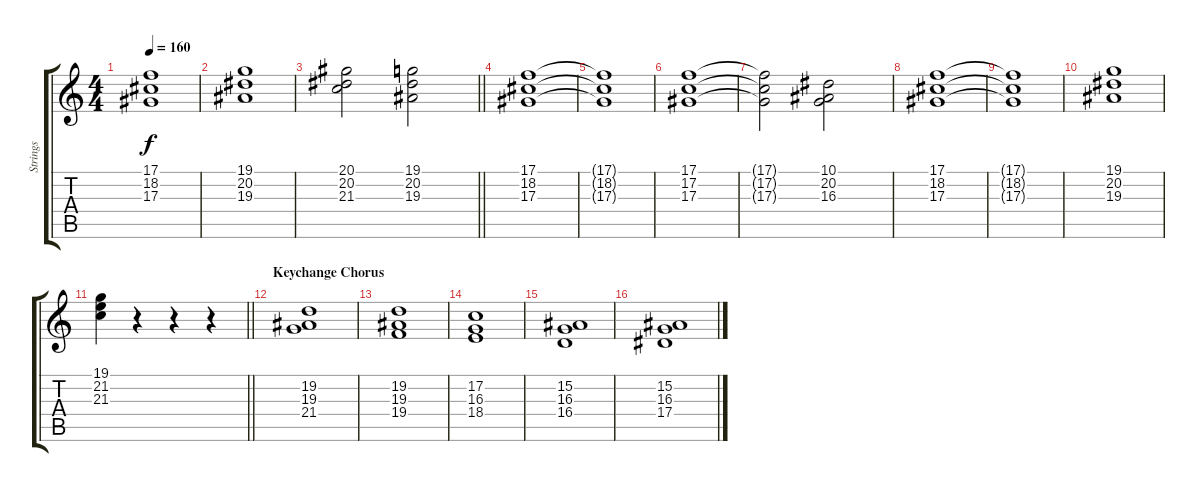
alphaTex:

\track ("Strings" "Strings") {instrument stringensemble1}
\staff {score tabs}
\tuning (C4 G3 Eb3 Bb2 F2 C2) {hide}
\ts (4 4)
\tempo 160
\clef g2
\ks c
(17.1{t} 18.2{t} 17.3{t}).1{dy f} |
(19.1 20.2 19.3).1 |
\barLineRight lightlight
(20.1 20.2 21.3).2 (19.1 20.2 19.3).2 |
(17.1 18.2 17.3).1 |
(17.1{t} 18.2{t} 17.3{t}).1 |
(17.1 17.2 17.3).1 |
(17.1{t} 17.2{t} 17.3{t}).2 (10.1 20.2 16.3).2 |
(17.1 18.2 17.3).1 |
(17.1{t} 18.2{t} 17.3{t}).1 |
(19.1 20.2 19.3).1 |
\barLineRight lightlight
(19.1 21.2 21.3).4 r.4 r.4 r.4 |
\section ("" "Keychange Chorus")
(19.2 19.3 21.4).1 |
(19.2 19.3 19.4).1 |
(17.2 16.3 18.4).1 |
(15.2 16.3 16.4).1 |
(15.2 16.3 17.4).1
